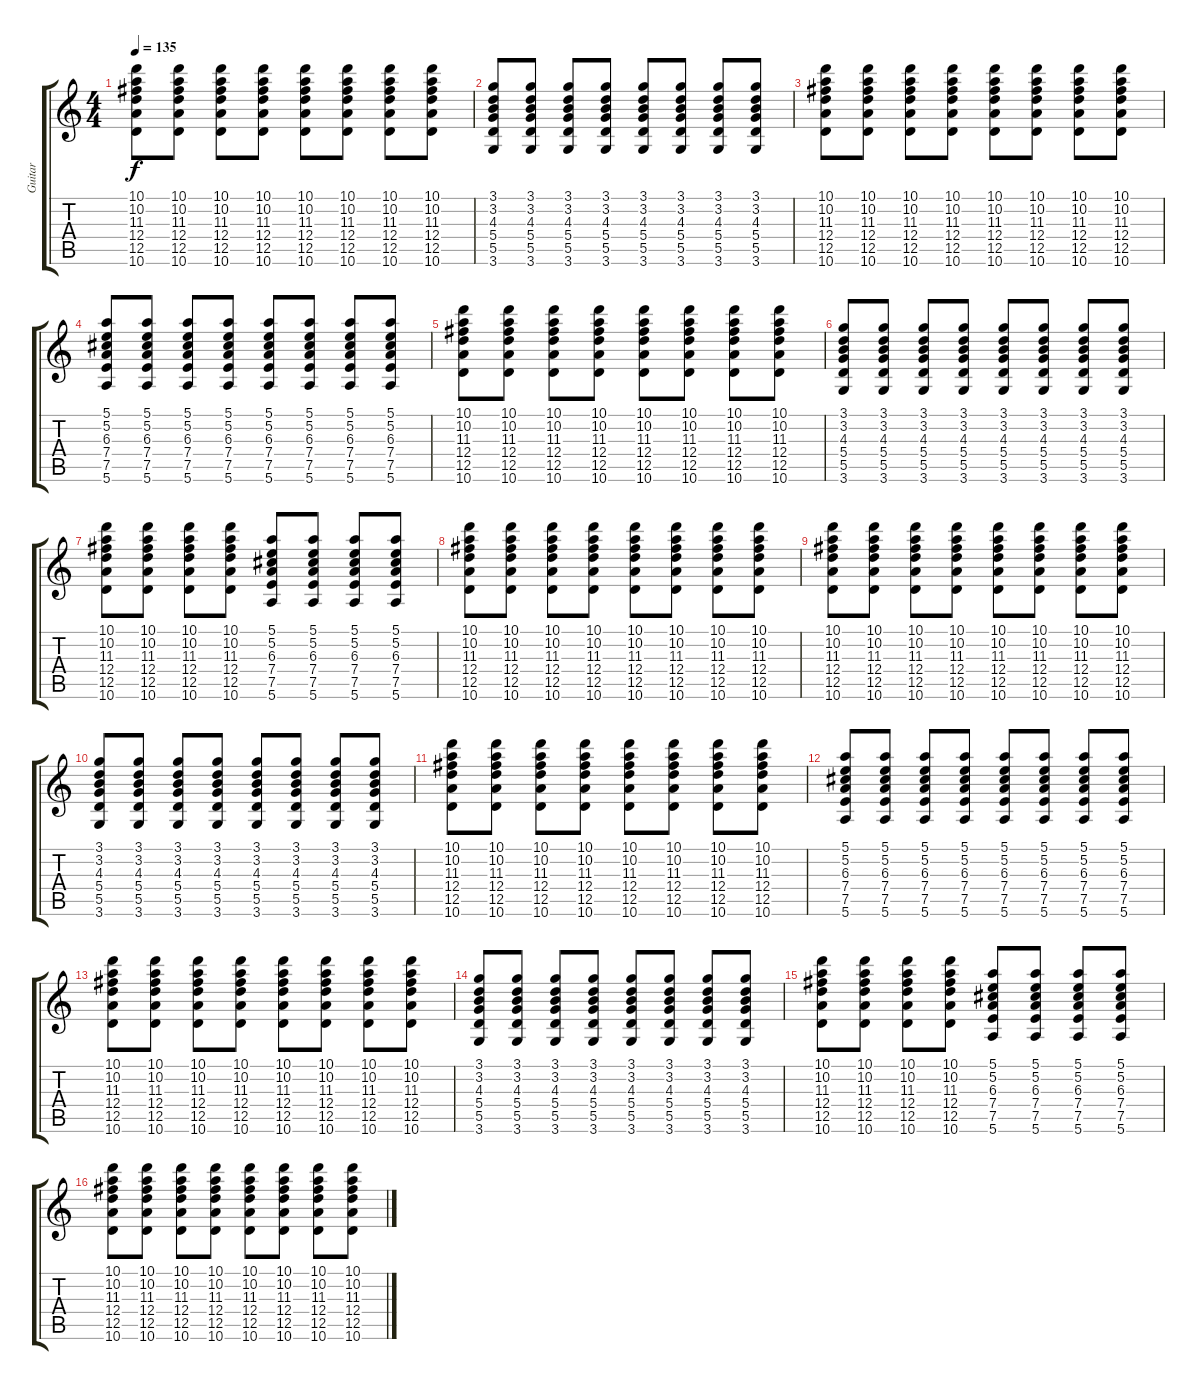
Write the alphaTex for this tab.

\track ("Guitar" "Guitar") {instrument acousticguitarsteel}
\staff {score tabs}
\tuning (E4 B3 G3 D3 A2 E2) {hide}
\ts (4 4)
\tempo 135
\clef g2
\ks c
(10.1 10.2 11.3 12.4 12.5 10.6).8{dy f instrument acousticguitarsteel} (10.1 10.2 11.3 12.4 12.5 10.6).8 (10.1 10.2 11.3 12.4 12.5 10.6).8 (10.1 10.2 11.3 12.4 12.5 10.6).8 (10.1 10.2 11.3 12.4 12.5 10.6).8 (10.1 10.2 11.3 12.4 12.5 10.6).8 (10.1 10.2 11.3 12.4 12.5 10.6).8 (10.1 10.2 11.3 12.4 12.5 10.6).8 |
(3.1 3.2 4.3 5.4 5.5 3.6).8 (3.1 3.2 4.3 5.4 5.5 3.6).8 (3.1 3.2 4.3 5.4 5.5 3.6).8 (3.1 3.2 4.3 5.4 5.5 3.6).8 (3.1 3.2 4.3 5.4 5.5 3.6).8 (3.1 3.2 4.3 5.4 5.5 3.6).8 (3.1 3.2 4.3 5.4 5.5 3.6).8 (3.1 3.2 4.3 5.4 5.5 3.6).8 |
(10.1 10.2 11.3 12.4 12.5 10.6).8 (10.1 10.2 11.3 12.4 12.5 10.6).8 (10.1 10.2 11.3 12.4 12.5 10.6).8 (10.1 10.2 11.3 12.4 12.5 10.6).8 (10.1 10.2 11.3 12.4 12.5 10.6).8 (10.1 10.2 11.3 12.4 12.5 10.6).8 (10.1 10.2 11.3 12.4 12.5 10.6).8 (10.1 10.2 11.3 12.4 12.5 10.6).8 |
(5.1 5.2 6.3 7.4 7.5 5.6).8 (5.1 5.2 6.3 7.4 7.5 5.6).8 (5.1 5.2 6.3 7.4 7.5 5.6).8 (5.1 5.2 6.3 7.4 7.5 5.6).8 (5.1 5.2 6.3 7.4 7.5 5.6).8 (5.1 5.2 6.3 7.4 7.5 5.6).8 (5.1 5.2 6.3 7.4 7.5 5.6).8 (5.1 5.2 6.3 7.4 7.5 5.6).8 |
(10.1 10.2 11.3 12.4 12.5 10.6).8 (10.1 10.2 11.3 12.4 12.5 10.6).8 (10.1 10.2 11.3 12.4 12.5 10.6).8 (10.1 10.2 11.3 12.4 12.5 10.6).8 (10.1 10.2 11.3 12.4 12.5 10.6).8 (10.1 10.2 11.3 12.4 12.5 10.6).8 (10.1 10.2 11.3 12.4 12.5 10.6).8 (10.1 10.2 11.3 12.4 12.5 10.6).8 |
(3.1 3.2 4.3 5.4 5.5 3.6).8 (3.1 3.2 4.3 5.4 5.5 3.6).8 (3.1 3.2 4.3 5.4 5.5 3.6).8 (3.1 3.2 4.3 5.4 5.5 3.6).8 (3.1 3.2 4.3 5.4 5.5 3.6).8 (3.1 3.2 4.3 5.4 5.5 3.6).8 (3.1 3.2 4.3 5.4 5.5 3.6).8 (3.1 3.2 4.3 5.4 5.5 3.6).8 |
(10.1 10.2 11.3 12.4 12.5 10.6).8 (10.1 10.2 11.3 12.4 12.5 10.6).8 (10.1 10.2 11.3 12.4 12.5 10.6).8 (10.1 10.2 11.3 12.4 12.5 10.6).8 (5.1 5.2 6.3 7.4 7.5 5.6).8 (5.1 5.2 6.3 7.4 7.5 5.6).8 (5.1 5.2 6.3 7.4 7.5 5.6).8 (5.1 5.2 6.3 7.4 7.5 5.6).8 |
(10.1 10.2 11.3 12.4 12.5 10.6).8 (10.1 10.2 11.3 12.4 12.5 10.6).8 (10.1 10.2 11.3 12.4 12.5 10.6).8 (10.1 10.2 11.3 12.4 12.5 10.6).8 (10.1 10.2 11.3 12.4 12.5 10.6).8 (10.1 10.2 11.3 12.4 12.5 10.6).8 (10.1 10.2 11.3 12.4 12.5 10.6).8 (10.1 10.2 11.3 12.4 12.5 10.6).8 |
(10.1 10.2 11.3 12.4 12.5 10.6).8 (10.1 10.2 11.3 12.4 12.5 10.6).8 (10.1 10.2 11.3 12.4 12.5 10.6).8 (10.1 10.2 11.3 12.4 12.5 10.6).8 (10.1 10.2 11.3 12.4 12.5 10.6).8 (10.1 10.2 11.3 12.4 12.5 10.6).8 (10.1 10.2 11.3 12.4 12.5 10.6).8 (10.1 10.2 11.3 12.4 12.5 10.6).8 |
(3.1 3.2 4.3 5.4 5.5 3.6).8 (3.1 3.2 4.3 5.4 5.5 3.6).8 (3.1 3.2 4.3 5.4 5.5 3.6).8 (3.1 3.2 4.3 5.4 5.5 3.6).8 (3.1 3.2 4.3 5.4 5.5 3.6).8 (3.1 3.2 4.3 5.4 5.5 3.6).8 (3.1 3.2 4.3 5.4 5.5 3.6).8 (3.1 3.2 4.3 5.4 5.5 3.6).8 |
(10.1 10.2 11.3 12.4 12.5 10.6).8 (10.1 10.2 11.3 12.4 12.5 10.6).8 (10.1 10.2 11.3 12.4 12.5 10.6).8 (10.1 10.2 11.3 12.4 12.5 10.6).8 (10.1 10.2 11.3 12.4 12.5 10.6).8 (10.1 10.2 11.3 12.4 12.5 10.6).8 (10.1 10.2 11.3 12.4 12.5 10.6).8 (10.1 10.2 11.3 12.4 12.5 10.6).8 |
(5.1 5.2 6.3 7.4 7.5 5.6).8 (5.1 5.2 6.3 7.4 7.5 5.6).8 (5.1 5.2 6.3 7.4 7.5 5.6).8 (5.1 5.2 6.3 7.4 7.5 5.6).8 (5.1 5.2 6.3 7.4 7.5 5.6).8 (5.1 5.2 6.3 7.4 7.5 5.6).8 (5.1 5.2 6.3 7.4 7.5 5.6).8 (5.1 5.2 6.3 7.4 7.5 5.6).8 |
(10.1 10.2 11.3 12.4 12.5 10.6).8 (10.1 10.2 11.3 12.4 12.5 10.6).8 (10.1 10.2 11.3 12.4 12.5 10.6).8 (10.1 10.2 11.3 12.4 12.5 10.6).8 (10.1 10.2 11.3 12.4 12.5 10.6).8 (10.1 10.2 11.3 12.4 12.5 10.6).8 (10.1 10.2 11.3 12.4 12.5 10.6).8 (10.1 10.2 11.3 12.4 12.5 10.6).8 |
(3.1 3.2 4.3 5.4 5.5 3.6).8 (3.1 3.2 4.3 5.4 5.5 3.6).8 (3.1 3.2 4.3 5.4 5.5 3.6).8 (3.1 3.2 4.3 5.4 5.5 3.6).8 (3.1 3.2 4.3 5.4 5.5 3.6).8 (3.1 3.2 4.3 5.4 5.5 3.6).8 (3.1 3.2 4.3 5.4 5.5 3.6).8 (3.1 3.2 4.3 5.4 5.5 3.6).8 |
(10.1 10.2 11.3 12.4 12.5 10.6).8 (10.1 10.2 11.3 12.4 12.5 10.6).8 (10.1 10.2 11.3 12.4 12.5 10.6).8 (10.1 10.2 11.3 12.4 12.5 10.6).8 (5.1 5.2 6.3 7.4 7.5 5.6).8 (5.1 5.2 6.3 7.4 7.5 5.6).8 (5.1 5.2 6.3 7.4 7.5 5.6).8 (5.1 5.2 6.3 7.4 7.5 5.6).8 |
(10.1 10.2 11.3 12.4 12.5 10.6).8 (10.1 10.2 11.3 12.4 12.5 10.6).8 (10.1 10.2 11.3 12.4 12.5 10.6).8 (10.1 10.2 11.3 12.4 12.5 10.6).8 (10.1 10.2 11.3 12.4 12.5 10.6).8 (10.1 10.2 11.3 12.4 12.5 10.6).8 (10.1 10.2 11.3 12.4 12.5 10.6).8 (10.1 10.2 11.3 12.4 12.5 10.6).8
